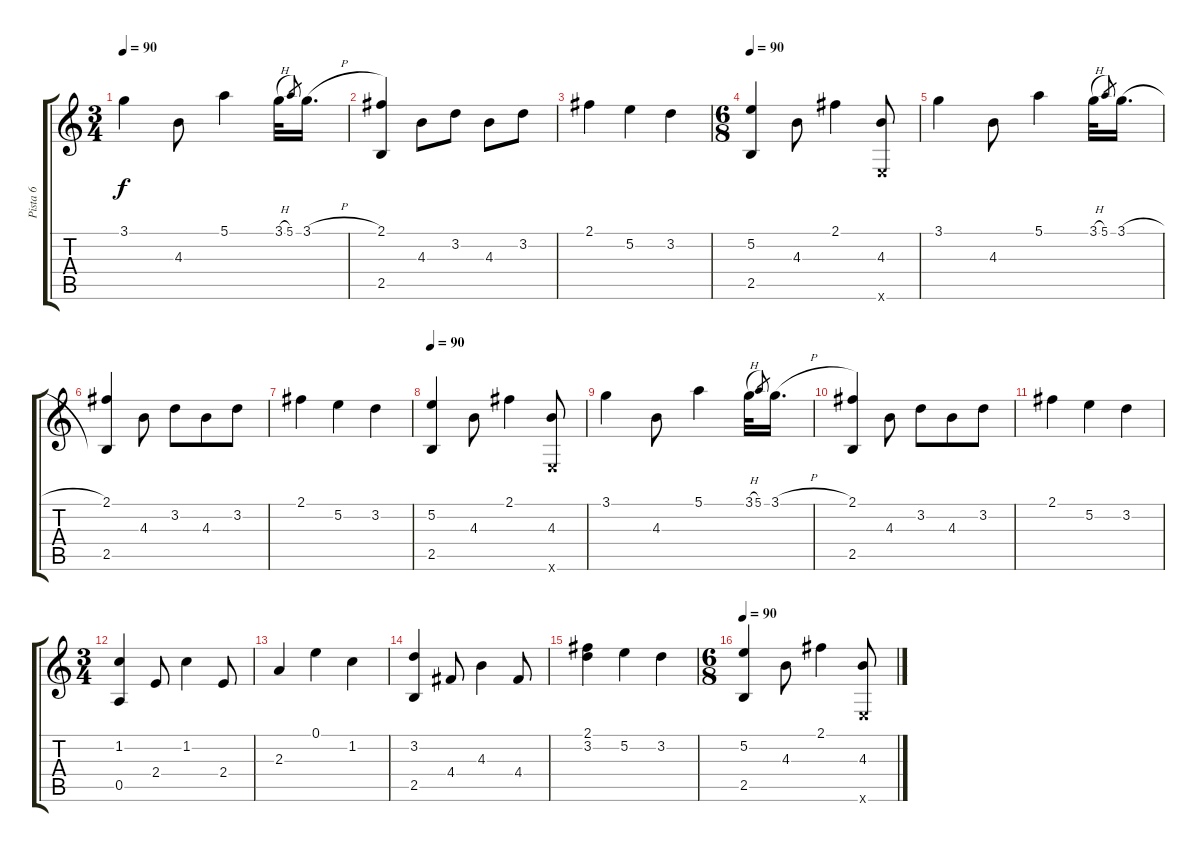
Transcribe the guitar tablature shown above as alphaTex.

\track ("Pista 6" "Pista 6") {instrument acousticguitarsteel}
\staff {score tabs}
\tuning (E4 B3 G3 D3 A2 E2) {hide}
\ts (3 4)
\tempo 90
\clef g2
\ks c
3.1.4{dy f} 4.3.8 5.1.4 3.1{h}.32 5.1.8{gr} 3.1{h}.16{d} |
(2.1 2.5).4 4.3.8 3.2.8 4.3.8 3.2.8 |
2.1.4 5.2.4 3.2.4 |
\ts (6 8)
\tempo 90
(5.2 2.5).4 4.3.8 2.1.4 (4.3 0.6{x}).8 |
3.1.4 4.3.8 5.1.4 3.1{h}.32 5.1.8{gr} 3.1{h}.16{d} |
(2.1 2.5).4 4.3.8 3.2.8 4.3.8 3.2.8 |
2.1.4 5.2.4 3.2.4 |
\tempo 90
(5.2 2.5).4 4.3.8 2.1.4 (4.3 0.6{x}).8 |
3.1.4 4.3.8 5.1.4 3.1{h}.32 5.1.8{gr} 3.1{h}.16{d} |
(2.1 2.5).4 4.3.8 3.2.8 4.3.8 3.2.8 |
2.1.4 5.2.4 3.2.4 |
\ts (3 4)
(1.2 0.5).4 2.4.8 1.2.4 2.4.8 |
2.3.4 0.1.4 1.2.4 |
(3.2 2.5).4 4.4.8 4.3.4 4.4.8 |
(2.1 3.2).4 5.2.4 3.2.4 |
\ts (6 8)
\tempo 90
(5.2 2.5).4 4.3.8 2.1.4 (4.3 0.6{x}).8
